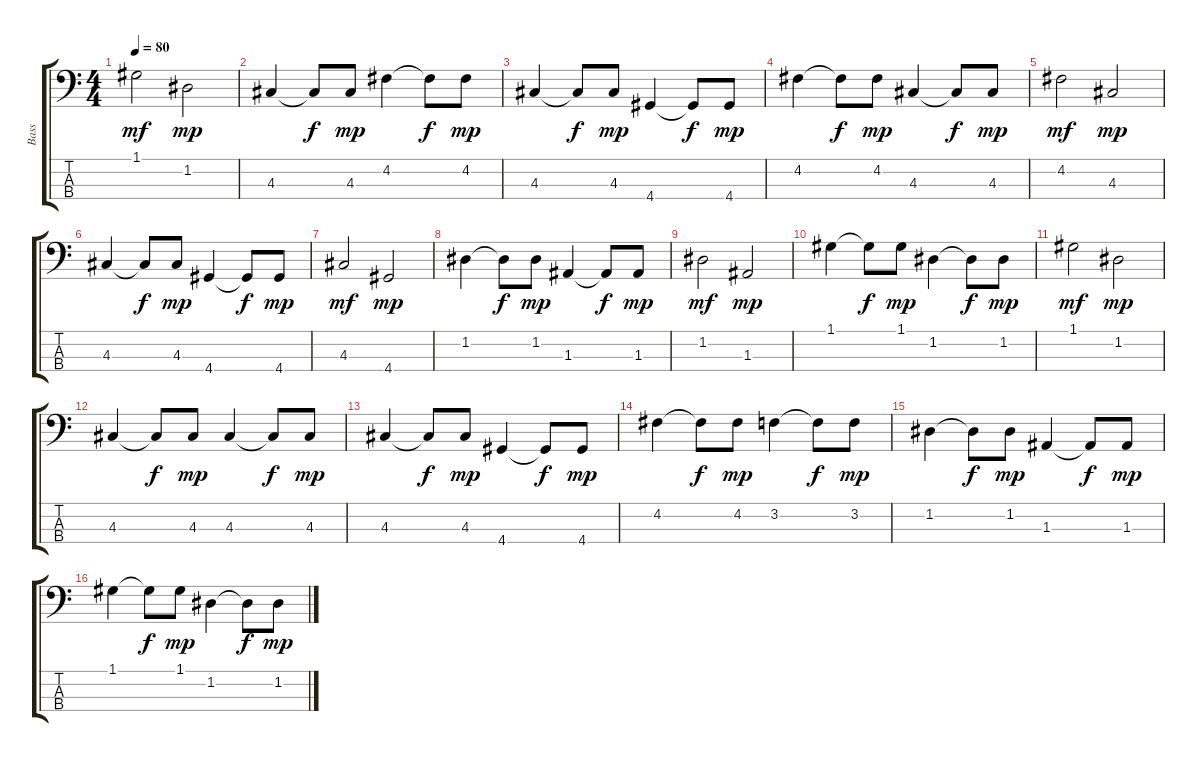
\track ("Bass" "Bass") {instrument acousticbass}
\staff {score tabs}
\tuning (G2 D2 A1 E1) {hide}
\ts (4 4)
\tempo 80
\clef f4
\ks c
1.1.2{dy mf} 1.2.2{dy mp} |
4.3.4 4.3{t}.8{dy f} 4.3.8{dy mp} 4.2.4 4.2{t}.8{dy f} 4.2.8{dy mp} |
4.3.4 4.3{t}.8{dy f} 4.3.8{dy mp} 4.4.4 4.4{t}.8{dy f} 4.4.8{dy mp} |
4.2.4 4.2{t}.8{dy f} 4.2.8{dy mp} 4.3.4 4.3{t}.8{dy f} 4.3.8{dy mp} |
4.2.2{dy mf} 4.3.2{dy mp} |
4.3.4 4.3{t}.8{dy f} 4.3.8{dy mp} 4.4.4 4.4{t}.8{dy f} 4.4.8{dy mp} |
4.3.2{dy mf} 4.4.2{dy mp} |
1.2.4 1.2{t}.8{dy f} 1.2.8{dy mp} 1.3.4 1.3{t}.8{dy f} 1.3.8{dy mp} |
1.2.2{dy mf} 1.3.2{dy mp} |
1.1.4 1.1{t}.8{dy f} 1.1.8{dy mp} 1.2.4 1.2{t}.8{dy f} 1.2.8{dy mp} |
1.1.2{dy mf} 1.2.2{dy mp} |
4.3.4 4.3{t}.8{dy f} 4.3.8{dy mp} 4.3.4 4.3{t}.8{dy f} 4.3.8{dy mp} |
4.3.4 4.3{t}.8{dy f} 4.3.8{dy mp} 4.4.4 4.4{t}.8{dy f} 4.4.8{dy mp} |
4.2.4 4.2{t}.8{dy f} 4.2.8{dy mp} 3.2.4 3.2{t}.8{dy f} 3.2.8{dy mp} |
1.2.4 1.2{t}.8{dy f} 1.2.8{dy mp} 1.3.4 1.3{t}.8{dy f} 1.3.8{dy mp} |
1.1.4 1.1{t}.8{dy f} 1.1.8{dy mp} 1.2.4 1.2{t}.8{dy f} 1.2.8{dy mp}
